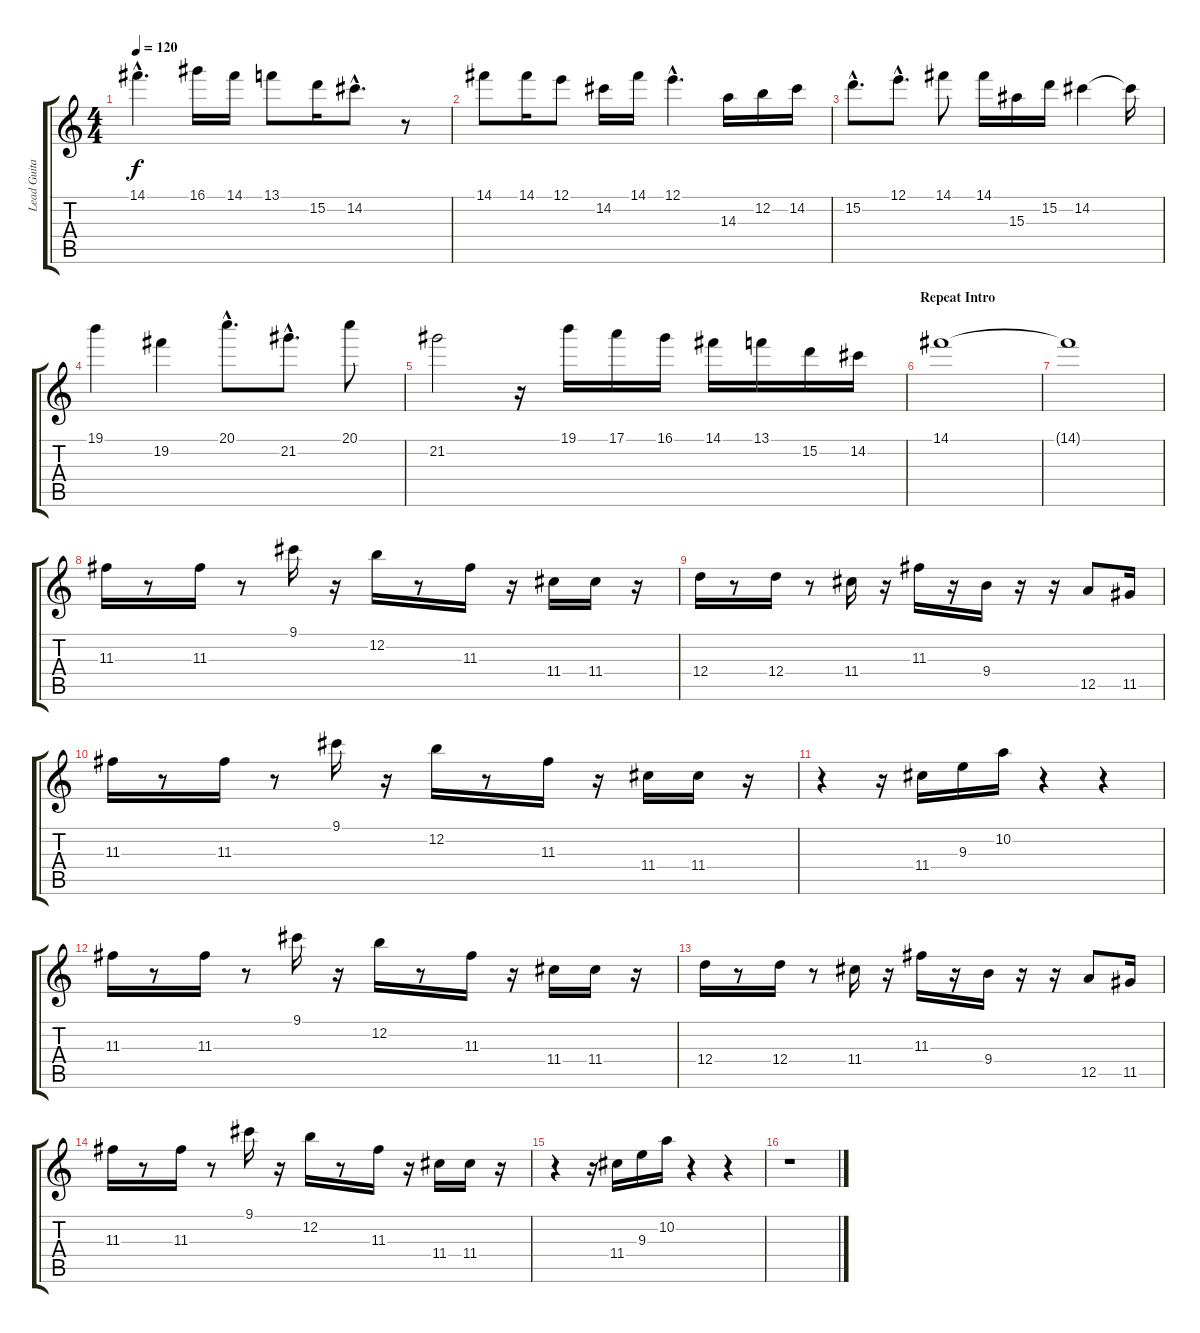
\track ("Lead Guitar 2" "Lead Guita") {instrument distortionguitar}
\staff {score tabs}
\tuning (E4 B3 G3 D3 A2 E2) {hide}
\ts (4 4)
\tempo 120
\clef g2
\ks c
14.1{hac}.4{d dy f} 16.1.16 14.1.16 13.1.8 15.2.16 14.2{hac}.8{d} r.8 |
14.1.8 14.1.16 12.1.8 14.2.16 14.1.16 12.1{hac}.4{d} 14.3.16 12.2.16 14.2.16 |
15.2{hac}.8{d} 12.1{hac}.8{d} 14.1.8 14.1.16 15.3.16 15.2.16 14.2.4 14.2{t}.16 |
19.1.4 19.2.4 20.1{hac}.8{d} 21.2{hac}.8{d} 20.1.8 |
21.2.2 r.16 19.1.16 17.1.16 16.1.16 14.1.16 13.1.16 15.2.16 14.2.16 |
\section ("" "Repeat Intro")
14.1.1{volume 0} |
14.1{t}.1 |
11.3.16{volume 14 instrument distortionguitar} r.8 11.3.16 r.8 9.1.16 r.16 12.2.16 r.8 11.3.16 r.16 11.4.16 11.4.16 r.16 |
12.4.16 r.8 12.4.16 r.8 11.4.16 r.16 11.3.16 r.16 9.4.16 r.16 r.16 12.5.8 11.5.16 |
11.3.16 r.8 11.3.16 r.8 9.1.16 r.16 12.2.16 r.8 11.3.16 r.16 11.4.16 11.4.16 r.16 |
r.4 r.16 11.4.16 9.3.16 10.2.16 r.4 r.4 |
11.3.16 r.8 11.3.16 r.8 9.1.16 r.16 12.2.16 r.8 11.3.16 r.16 11.4.16 11.4.16 r.16 |
12.4.16 r.8 12.4.16 r.8 11.4.16 r.16 11.3.16 r.16 9.4.16 r.16 r.16 12.5.8 11.5.16 |
11.3.16 r.8 11.3.16 r.8 9.1.16 r.16 12.2.16 r.8 11.3.16 r.16 11.4.16 11.4.16 r.16 |
r.4 r.16 11.4.16 9.3.16 10.2.16 r.4 r.4 |
r.1
